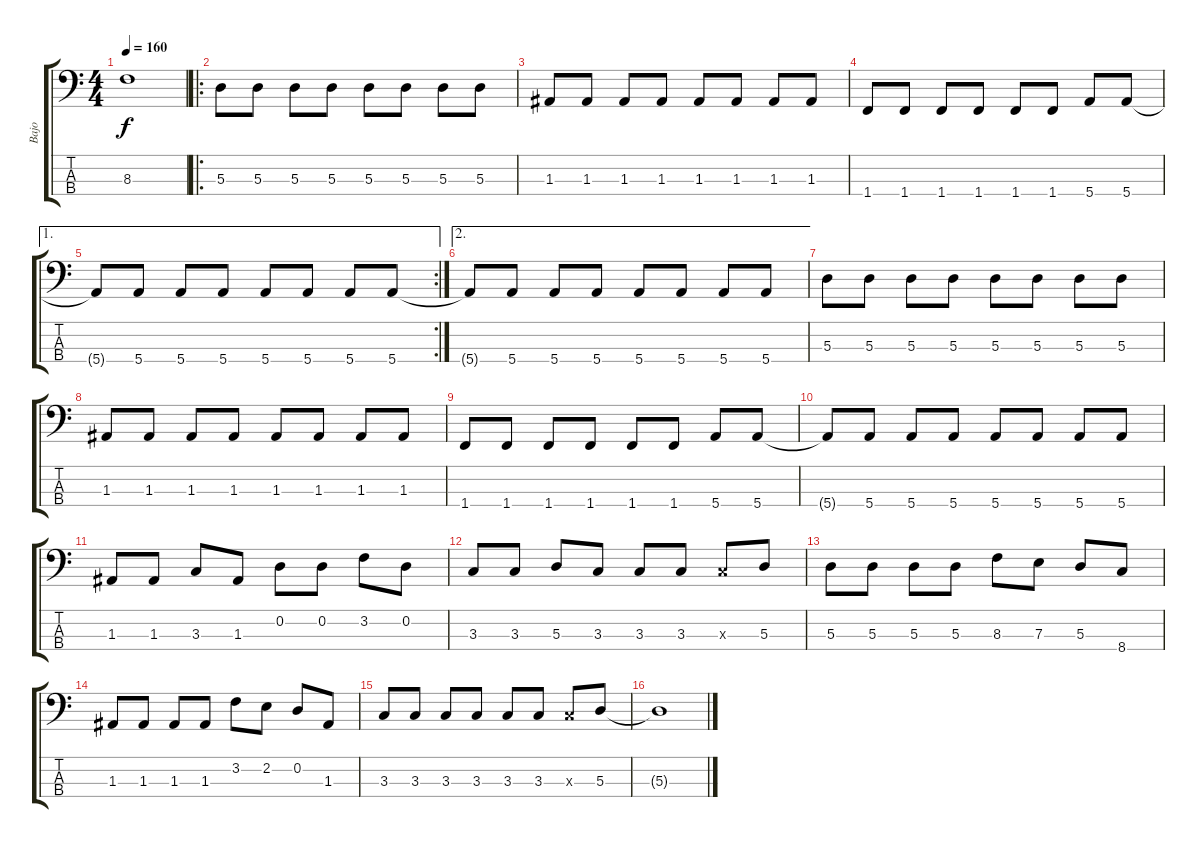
\track ("Bajo" "Bajo") {instrument electricbasspick}
\staff {score tabs}
\tuning (G2 D2 A1 E1) {hide}
\ts (4 4)
\tempo 160
\clef f4
\ks c
8.3{t}.1{dy f} |
\ro
5.3.8 5.3.8 5.3.8 5.3.8 5.3.8 5.3.8 5.3.8 5.3.8 |
1.3.8 1.3.8 1.3.8 1.3.8 1.3.8 1.3.8 1.3.8 1.3.8 |
1.4.8 1.4.8 1.4.8 1.4.8 1.4.8 1.4.8 5.4.8 5.4.8 |
\ae 1
\rc 2
5.4{t}.8 5.4.8 5.4.8 5.4.8 5.4.8 5.4.8 5.4.8 5.4.8 |
\ae 2
5.4{t}.8 5.4.8 5.4.8 5.4.8 5.4.8 5.4.8 5.4.8 5.4.8 |
5.3.8 5.3.8 5.3.8 5.3.8 5.3.8 5.3.8 5.3.8 5.3.8 |
1.3.8 1.3.8 1.3.8 1.3.8 1.3.8 1.3.8 1.3.8 1.3.8 |
1.4.8 1.4.8 1.4.8 1.4.8 1.4.8 1.4.8 5.4.8 5.4.8 |
5.4{t}.8 5.4.8 5.4.8 5.4.8 5.4.8 5.4.8 5.4.8 5.4.8 |
1.3.8 1.3.8 3.3.8 1.3.8 0.2.8 0.2.8 3.2.8 0.2.8 |
3.3.8 3.3.8 5.3.8 3.3.8 3.3.8 3.3.8 3.3{x}.8 5.3.8 |
5.3.8 5.3.8 5.3.8 5.3.8 8.3.8 7.3.8 5.3.8 8.4.8 |
1.3.8 1.3.8 1.3.8 1.3.8 3.2.8 2.2.8 0.2.8 1.3.8 |
3.3.8 3.3.8 3.3.8 3.3.8 3.3.8 3.3.8 3.3{x}.8 5.3.8 |
5.3{t}.1
